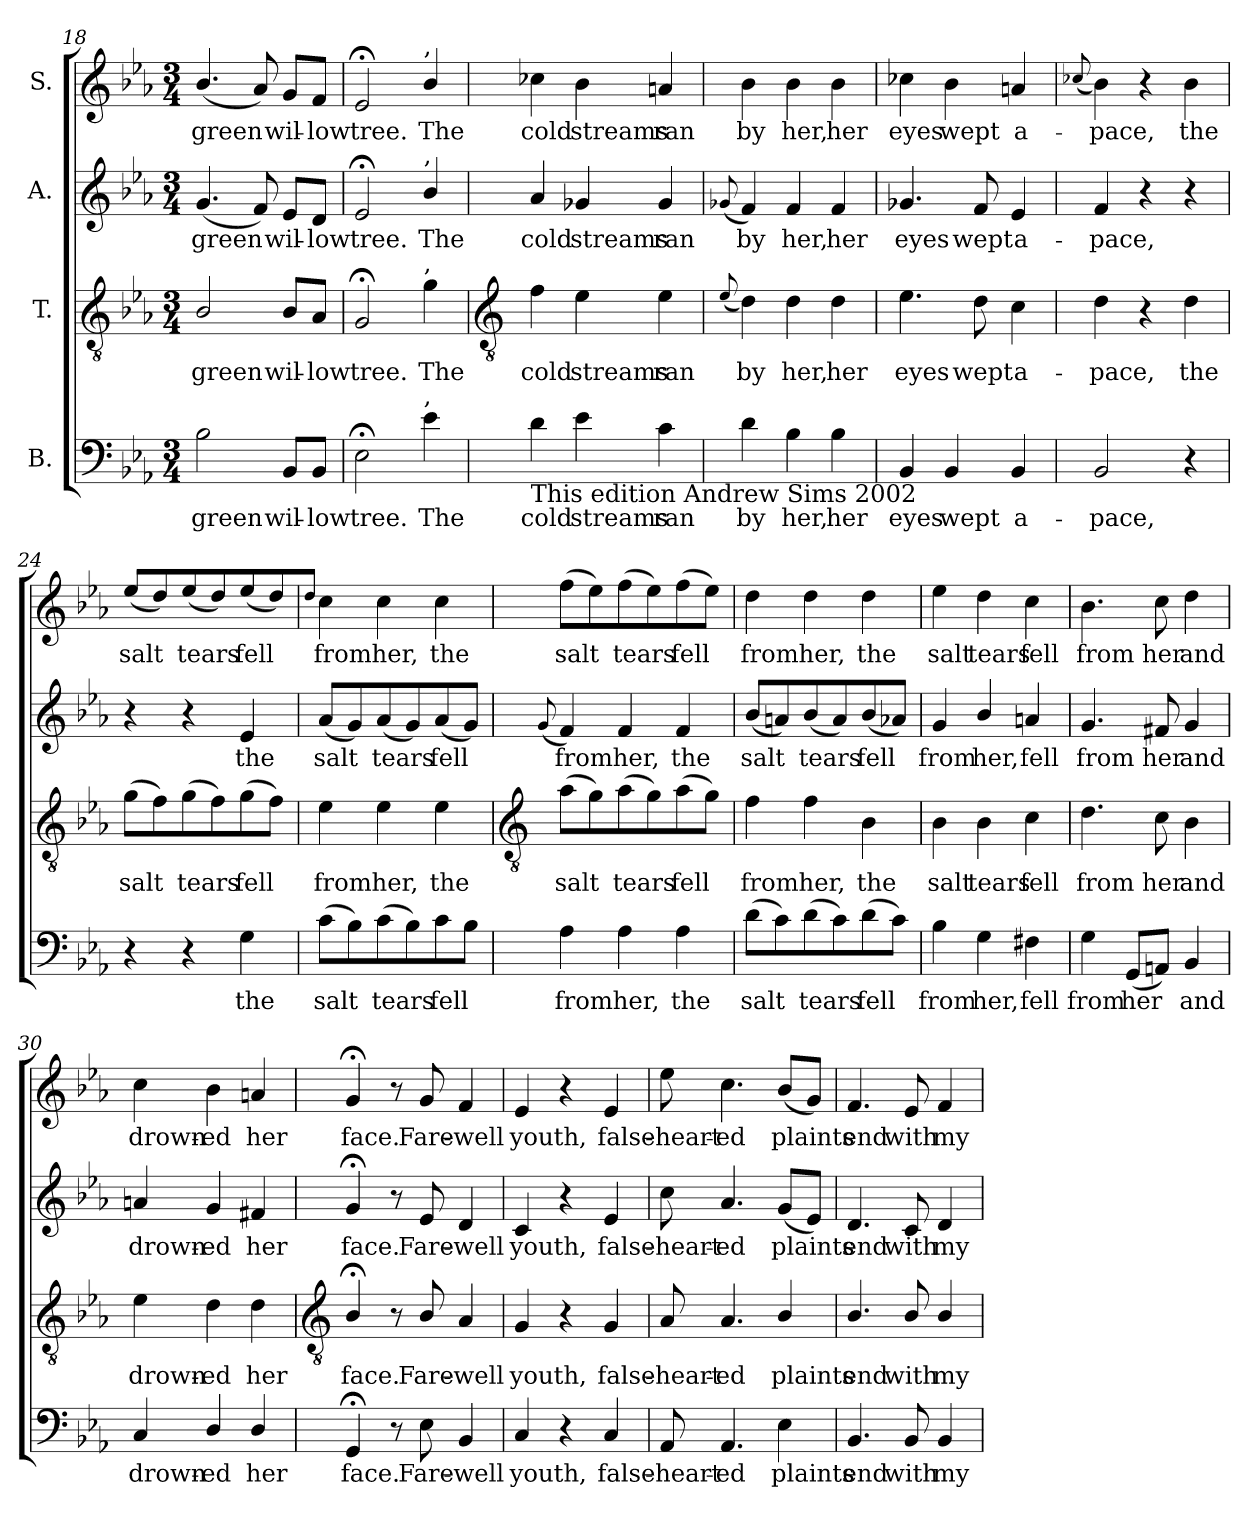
**kern	**text	**kern	**text	**kern	**text	**kern	**text
*part4	*part4	*part3	*part3	*part2	*part2	*part1	*part1
*staff4	*staff4	*staff3	*staff3	*staff2	*staff2	*staff1	*staff1
*I"B.	*	*I"T.	*	*I"A.	*	*I"S.	*
*clefF4	*	*clefGv2	*	*clefG2	*	*clefG2	*
*k[b-e-a-]	*	*k[b-e-a-]	*	*k[b-e-a-]	*	*k[b-e-a-]	*
*E-:	*	*E-:	*	*E-:	*	*E-:	*
*M3/4	*	*M3/4	*	*M3/4	*	*M3/4	*
=18	=18	=18	=18	=18	=18	=18	=18
!	!LO:LY:b	!	!LO:LY:b	!	!LO:LY:b	!	!LO:LY:b
2B-	green	2B-/	green	(<4.g	green	(<4.b-/	green
.	.	.	.	8f)	.	8a-)	.
!	!LO:LY:b	!	!LO:LY:b	!	!LO:LY:b	!	!LO:LY:b
8BB-L	wil-	8B-L	wil-	8e-L	wil-	8gL	wil-
!	!LO:LY:b	!	!LO:LY:b	!	!LO:LY:b	!	!LO:LY:b
8BB-J	-low	8A-J	-low	8dJ	-low	8fJ	-low
=19	=19	=19	=19	=19	=19	=19	=19
!	!LO:LY:b	!	!LO:LY:b	!	!LO:LY:b	!	!LO:LY:b
2E-;<	tree.	2G;<	tree.	2e-;<	tree.	2e-;<	tree.
!	!	!	!	!	!	!LO:TX:a:t=,	!
!	!	!	!	!LO:TX:a:t=,	!	!	!
!	!	!LO:TX:a:t=,	!	!	!	!	!
!LO:TX:a:t=,	!	!	!	!	!	!	!
!	!LO:LY:b	!	!LO:LY:b	!	!LO:LY:b	!	!LO:LY:b
4e-	The	4g	The	4b-/	The	4b-/	The
!!LO:LB:g=z
=20	=20	=20	=20	=20	=20	=20	=20
*	*	*clefGv2	*	*	*	*	*
!LO:TX:b:t=This edition  Andrew Sims 2002	!	!	!	!	!	!	!
!	!LO:LY:b	!	!LO:LY:b	!	!LO:LY:b	!	!LO:LY:b
4d	cold	4f	cold	4a-	cold	4cc-X	cold
!	!LO:LY:b	!	!LO:LY:b	!	!LO:LY:b	!	!LO:LY:b
4e-	streams	4e-	streams	4g-X	streams	4b-	streams
!	!LO:LY:b	!	!LO:LY:b	!	!LO:LY:b	!	!LO:LY:b
4c	ran	4e-	ran	4g-	ran	4an	ran
=21	=21	=21	=21	=21	=21	=21	=21
.	.	(>8qqe-/	.	(<8qqg-X	.	.	.
!	!LO:LY:b	!	!LO:LY:b	!	!LO:LY:b	!	!LO:LY:b
4d	by	4d)	by	4f)	by	4b-	by
!	!LO:LY:b	!	!LO:LY:b	!	!LO:LY:b	!	!LO:LY:b
4B-	her,	4d	her,	4f	her,	4b-	her,
!	!LO:LY:b	!	!LO:LY:b	!	!LO:LY:b	!	!LO:LY:b
4B-	her	4d	her	4f	her	4b-	her
=22	=22	=22	=22	=22	=22	=22	=22
!	!LO:LY:b	!	!LO:LY:b	!	!LO:LY:b	!	!LO:LY:b
4BB-	eyes	4.e-	eyes	4.g-X	eyes	4cc-X	eyes
!	!LO:LY:b	!	!	!	!	!	!LO:LY:b
4BB-	wept	.	.	.	.	4b-	wept
!	!	!	!LO:LY:b	!	!LO:LY:b	!	!
.	.	8d	wept	8f	wept	.	.
!	!LO:LY:b	!	!LO:LY:b	!	!LO:LY:b	!	!LO:LY:b
4BB-	a-	4c	a-	4e-	a-	4an	a-
=23	=23	=23	=23	=23	=23	=23	=23
.	.	.	.	.	.	(8qqcc-X/	.
!	!LO:LY:b	!	!LO:LY:b	!	!LO:LY:b	!	!LO:LY:b
2BB-	-pace,	4d	-pace,	4f	-pace,	4b-)	-pace,
.	.	4r	.	4r	.	4r	.
!	!	!	!LO:LY:b	!	!	!	!LO:LY:b
4r	.	4d	the	4r	.	4b-	the
=24	=24	=24	=24	=24	=24	=24	=24
!	!	!	!LO:LY:b	!	!	!	!LO:LY:b
4r	.	(>8gL	salt	4r	.	(>8ee-L	salt
.	.	8f)	.	.	.	8dd)	.
!	!	!	!LO:LY:b	!	!	!	!LO:LY:b
4r	.	(>8g	tears	4r	.	(>8ee-	tears
.	.	8f)	.	.	.	8dd)	.
!	!LO:LY:b	!	!LO:LY:b	!	!LO:LY:b	!	!LO:LY:b
4G	the	(>8g	fell	4e-	the	(>8ee-	fell
.	.	8fJ)	.	.	.	8dd)	.
=25	=25	=25	=25	=25	=25	=25	=25
.	.	.	.	.	.	8qqdd/J	.
!	!LO:LY:b	!	!LO:LY:b	!	!LO:LY:b	!	!LO:LY:b
(>8cL	salt	4e-	from	(<8a-L	salt	4cc	from
8B-)	.	.	.	8g)	.	.	.
!	!LO:LY:b	!	!LO:LY:b	!	!LO:LY:b	!	!LO:LY:b
(>8c	tears	4e-	her,	(<8a-	tears	4cc	her,
8B-)	.	.	.	8g)	.	.	.
!	!LO:LY:b	!	!LO:LY:b	!	!LO:LY:b	!	!LO:LY:b
8c	fell	4e-	the	(<8a-	fell	4cc	the
8B-J	.	.	.	8gJ)	.	.	.
!!LO:LB:g=z
=26	=26	=26	=26	=26	=26	=26	=26
*	*	*clefGv2	*	*	*	*	*
.	.	.	.	(<8qqg	.	.	.
!	!LO:LY:b	!	!LO:LY:b	!	!LO:LY:b	!	!LO:LY:b
4A-	from	(>8a-L	salt	4f)	from	(>8ffL	salt
.	.	8g)	.	.	.	8ee-)	.
!	!LO:LY:b	!	!LO:LY:b	!	!LO:LY:b	!	!LO:LY:b
4A-	her,	(>8a-	tears	4f	her,	(>8ff	tears
.	.	8g)	.	.	.	8ee-)	.
!	!LO:LY:b	!	!LO:LY:b	!	!LO:LY:b	!	!LO:LY:b
4A-	the	(>8a-	fell	4f	the	(>8ff	fell
.	.	8gJ)	.	.	.	8ee-J)	.
=27	=27	=27	=27	=27	=27	=27	=27
!	!LO:LY:b	!	!LO:LY:b	!	!LO:LY:b	!	!LO:LY:b
(>8dL	salt	4f	from	(<8b-L	salt	4dd	from
8c)	.	.	.	8an)	.	.	.
!	!LO:LY:b	!	!LO:LY:b	!	!LO:LY:b	!	!LO:LY:b
(>8d	tears	4f	her,	(<8b-	tears	4dd	her,
8c)	.	.	.	8a)	.	.	.
!	!LO:LY:b	!	!LO:LY:b	!	!LO:LY:b	!	!LO:LY:b
(>8d	fell	4B-	the	(<8b-	fell	4dd	the
8cJ)	.	.	.	8a-XJ)	.	.	.
=28	=28	=28	=28	=28	=28	=28	=28
!	!LO:LY:b	!	!LO:LY:b	!	!LO:LY:b	!	!LO:LY:b
4B-	from	4B-	salt	4g	from	4ee-	salt
!	!LO:LY:b	!	!LO:LY:b	!	!LO:LY:b	!	!LO:LY:b
4G	her,	4B-	tears	4b-/	her,	4dd	tears
!	!LO:LY:b	!	!LO:LY:b	!	!LO:LY:b	!	!LO:LY:b
4F#X	fell	4c	fell	4an	fell	4cc	fell
=29	=29	=29	=29	=29	=29	=29	=29
!	!LO:LY:b	!	!LO:LY:b	!	!LO:LY:b	!	!LO:LY:b
4G	from	4.d	from	4.g	from	4.b-	from
!	!LO:LY:b	!	!	!	!	!	!
(<8GGL	her	.	.	.	.	.	.
!	!	!	!LO:LY:b	!	!LO:LY:b	!	!LO:LY:b
8AAnJ)	.	8c	her	8f#X	her	8cc	her
!	!LO:LY:b	!	!LO:LY:b	!	!LO:LY:b	!	!LO:LY:b
4BB-	and	4B-	and	4g	and	4dd	and
=30	=30	=30	=30	=30	=30	=30	=30
!	!LO:LY:b	!	!LO:LY:b	!	!LO:LY:b	!	!LO:LY:b
4C	drown-	4e-	drown-	4an	drown-	4cc	drown-
!	!LO:LY:b	!	!LO:LY:b	!	!LO:LY:b	!	!LO:LY:b
4D/	-ed	4d	-ed	4g	-ed	4b-	-ed
!	!LO:LY:b	!	!LO:LY:b	!	!LO:LY:b	!	!LO:LY:b
4D/	her	4d	her	4f#X	her	4an	her
!!LO:LB:g=z
=31	=31	=31	=31	=31	=31	=31	=31
*	*	*clefGv2	*	*	*	*	*
!	!LO:LY:b	!	!LO:LY:b	!	!LO:LY:b	!	!LO:LY:b
4GG;<	face.	4B-;</	face.	4g;<	face.	4g;<	face.
8r	.	8r	.	8r	.	8r	.
!	!LO:LY:b	!	!LO:LY:b	!	!LO:LY:b	!	!LO:LY:b
8E-	Fare-	8B-/	Fare-	8e-	Fare-	8g	Fare-
!	!LO:LY:b	!	!LO:LY:b	!	!LO:LY:b	!	!LO:LY:b
4BB-	-well	4A-	-well	4d	-well	4f	-well
=32	=32	=32	=32	=32	=32	=32	=32
!	!LO:LY:b	!	!LO:LY:b	!	!LO:LY:b	!	!LO:LY:b
4C	youth,	4G	youth,	4c	youth,	4e-	youth,
4r	.	4r	.	4r	.	4r	.
!	!LO:LY:b	!	!LO:LY:b	!	!LO:LY:b	!	!LO:LY:b
4C	false-	4G	false-	4e-	false-	4e-	false-
=33	=33	=33	=33	=33	=33	=33	=33
!	!LO:LY:b	!	!LO:LY:b	!	!LO:LY:b	!	!LO:LY:b
8AA-	-heart-	8A-	-heart-	8cc	-heart-	8ee-	-heart-
!	!LO:LY:b	!	!LO:LY:b	!	!LO:LY:b	!	!LO:LY:b
4.AA-	-ed	4.A-	-ed	4.a-	-ed	4.cc	-ed
!	!LO:LY:b	!	!LO:LY:b	!	!LO:LY:b	!	!LO:LY:b
4E-	plaints	4B-/	plaints	(<8gL	plaints	(<8b-L	plaints
.	.	.	.	8e-J)	.	8gJ)	.
=34	=34	=34	=34	=34	=34	=34	=34
!	!LO:LY:b	!	!LO:LY:b	!	!LO:LY:b	!	!LO:LY:b
4.BB-	end	4.B-/	end	4.d	end	4.f	end
!	!LO:LY:b	!	!LO:LY:b	!	!LO:LY:b	!	!LO:LY:b
8BB-	with	8B-/	with	8c	with	8e-	with
!	!LO:LY:b	!	!LO:LY:b	!	!LO:LY:b	!	!LO:LY:b
4BB-	my	4B-/	my	4d	my	4f	my
=	=	=	=	=	=	=	=
*-	*-	*-	*-	*-	*-	*-	*-
